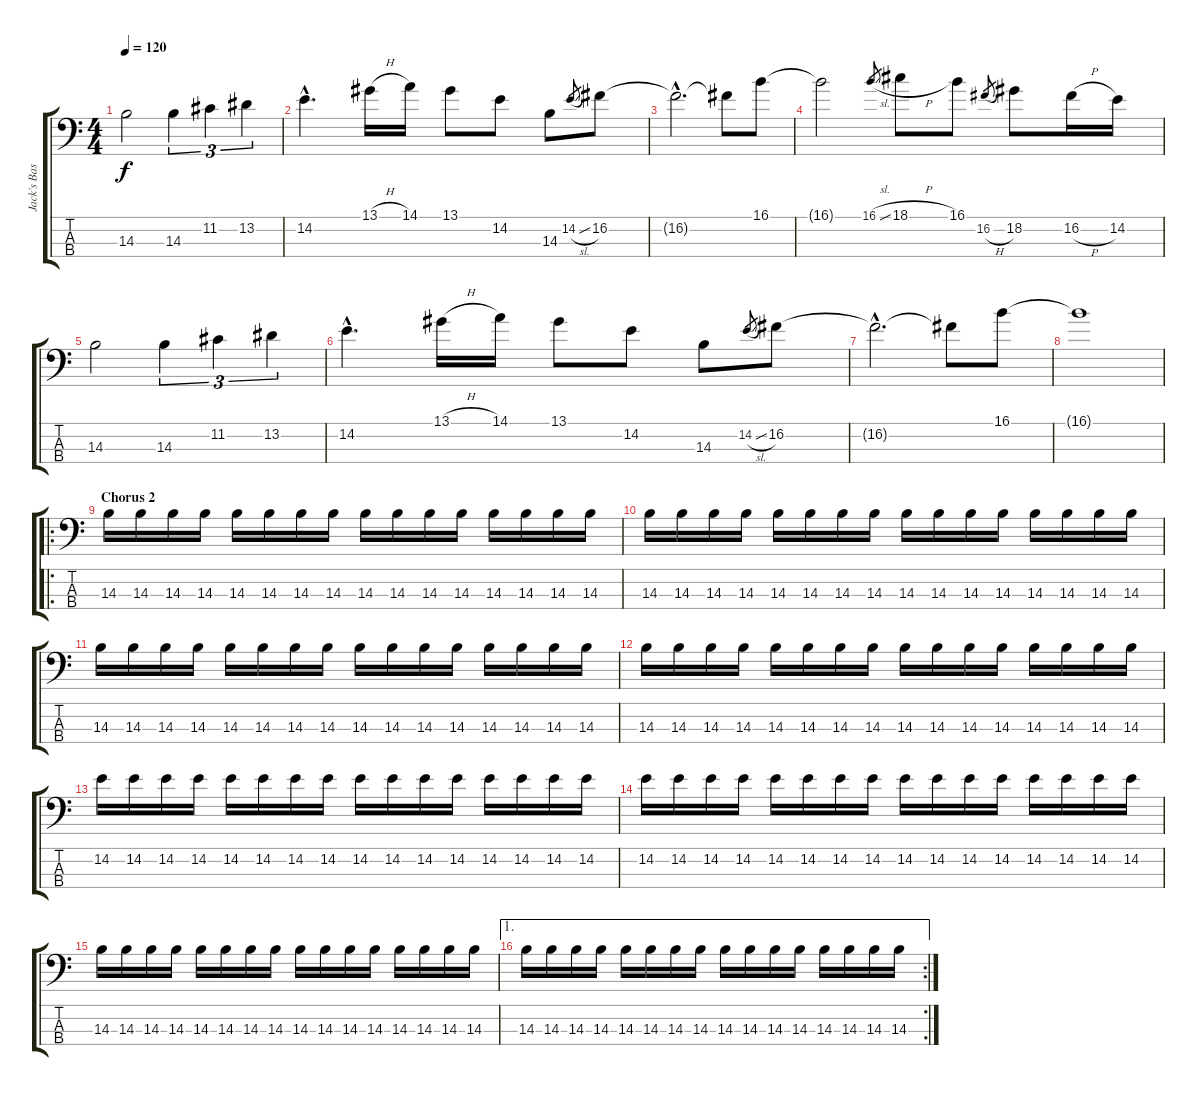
\track ("Jack's Bass" "Jack's Bas") {instrument electricbassfinger}
\staff {score tabs}
\tuning (G2 D2 A1 E1) {hide}
\ts (4 4)
\tempo 120
\clef f4
\ks c
14.3.2{dy f} 14.3.4{tu (3 2)} 11.2.4{tu (3 2)} 13.2.4{tu (3 2)} |
14.2{hac}.4{d} 13.1{h}.16 14.1.16 13.1.8 14.2.8 14.3.8 14.2{sl}.8{gr} 16.2.8 |
16.2{hac t}.2{d} 16.2{t}.8 16.1.8 |
16.1{t}.2 16.1{sl}.8{gr} 18.1{h}.8 16.1.8 16.2{h}.8{gr} 18.2.8 16.2{h}.16 14.2.16 |
14.3.2 14.3.4{tu (3 2)} 11.2.4{tu (3 2)} 13.2.4{tu (3 2)} |
14.2{hac}.4{d} 13.1{h}.16 14.1.16 13.1.8 14.2.8 14.3.8 14.2{sl}.8{gr} 16.2.8 |
16.2{hac t}.2{d} 16.2{t}.8 16.1.8 |
16.1{t}.1 |
\ro
\section ("" "Chorus 2")
14.3.16 14.3.16 14.3.16 14.3.16 14.3.16 14.3.16 14.3.16 14.3.16 14.3.16 14.3.16 14.3.16 14.3.16 14.3.16 14.3.16 14.3.16 14.3.16 |
14.3.16 14.3.16 14.3.16 14.3.16 14.3.16 14.3.16 14.3.16 14.3.16 14.3.16 14.3.16 14.3.16 14.3.16 14.3.16 14.3.16 14.3.16 14.3.16 |
14.3.16 14.3.16 14.3.16 14.3.16 14.3.16 14.3.16 14.3.16 14.3.16 14.3.16 14.3.16 14.3.16 14.3.16 14.3.16 14.3.16 14.3.16 14.3.16 |
14.3.16 14.3.16 14.3.16 14.3.16 14.3.16 14.3.16 14.3.16 14.3.16 14.3.16 14.3.16 14.3.16 14.3.16 14.3.16 14.3.16 14.3.16 14.3.16 |
14.2.16 14.2.16 14.2.16 14.2.16 14.2.16 14.2.16 14.2.16 14.2.16 14.2.16 14.2.16 14.2.16 14.2.16 14.2.16 14.2.16 14.2.16 14.2.16 |
14.2.16 14.2.16 14.2.16 14.2.16 14.2.16 14.2.16 14.2.16 14.2.16 14.2.16 14.2.16 14.2.16 14.2.16 14.2.16 14.2.16 14.2.16 14.2.16 |
14.3.16 14.3.16 14.3.16 14.3.16 14.3.16 14.3.16 14.3.16 14.3.16 14.3.16 14.3.16 14.3.16 14.3.16 14.3.16 14.3.16 14.3.16 14.3.16 |
\ae 1
\rc 2
14.3.16 14.3.16 14.3.16 14.3.16 14.3.16 14.3.16 14.3.16 14.3.16 14.3.16 14.3.16 14.3.16 14.3.16 14.3.16 14.3.16 14.3.16 14.3.16
